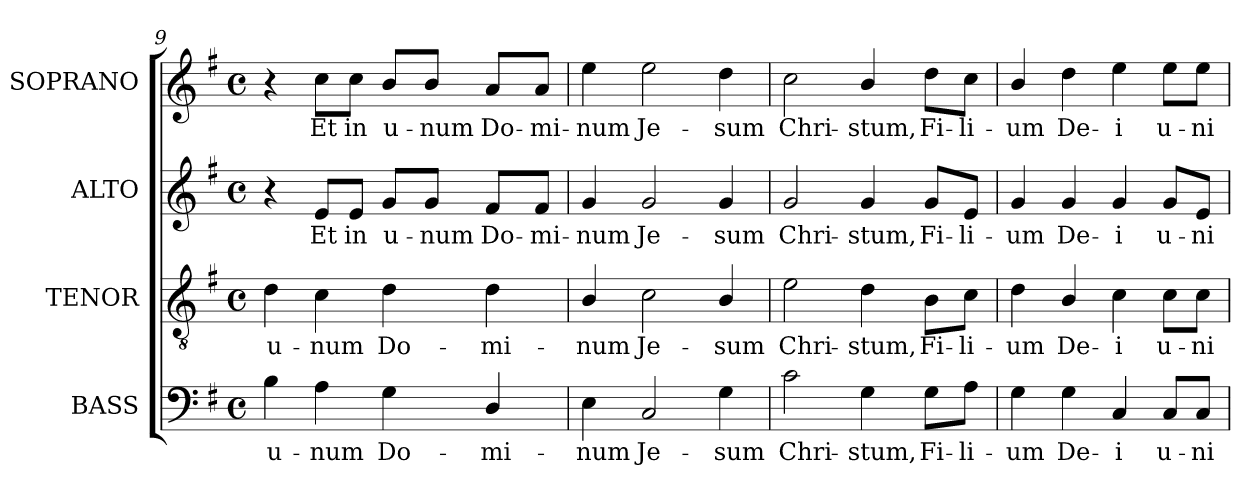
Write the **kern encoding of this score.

**kern	**text	**kern	**text	**kern	**text	**kern	**text
*part4	*part4	*part3	*part3	*part2	*part2	*part1	*part1
*staff4	*staff4	*staff3	*staff3	*staff2	*staff2	*staff1	*staff1
*I"BASS	*	*I"TENOR	*	*I"ALTO	*	*I"SOPRANO	*
*I'B.	*	*I'T.	*	*I'A.	*	*I'S.	*
*clefF4	*	*clefGv2	*	*clefG2	*	*clefG2	*
*	*	*ITrd7c12	*	*	*	*	*
*k[f#]	*	*k[f#]	*	*k[f#]	*	*k[f#]	*
*G:	*	*G:	*	*G:	*	*G:	*
*M4/4	*	*M4/4	*	*M4/4	*	*M4/4	*
*met(c)	*	*met(c)	*	*met(c)	*	*met(c)	*
=9	=9	=9	=9	=9	=9	=9	=9
!	!LO:LY:b:color=#000000	!	!	!	!	!	!
!	!	!	!LO:LY:b:color=#000000	!	!	!	!
4Bi\	u-	4Di\	u-	4r	.	4r	.
!	!LO:LY:b:color=#000000	!	!	!	!	!	!
!	!	!	!LO:LY:b:color=#000000	!	!	!	!
!	!	!	!	!	!LO:LY:b:color=#000000	!	!
!	!	!	!	!	!	!	!LO:LY:b:color=#000000
4Ai\	-num	4Ci\	-num	8ei/L	Et	8cci\L	Et
!	!	!	!	!	!LO:LY:b:color=#000000	!	!
!	!	!	!	!	!	!	!LO:LY:b:color=#000000
.	.	.	.	8ei/J	in	8cci\J	in
!	!LO:LY:b:color=#000000	!	!	!	!	!	!
!	!	!	!LO:LY:b:color=#000000	!	!	!	!
!	!	!	!	!	!LO:LY:b:color=#000000	!	!
!	!	!	!	!	!	!	!LO:LY:b:color=#000000
4Gi\	Do-	4Di\	Do-	8gi/L	u-	8bi/L	u-
!	!	!	!	!	!LO:LY:b:color=#000000	!	!
!	!	!	!	!	!	!	!LO:LY:b:color=#000000
.	.	.	.	8gi/J	-num	8bi/J	-num
!	!LO:LY:b:color=#000000	!	!	!	!	!	!
!	!	!	!LO:LY:b:color=#000000	!	!	!	!
!	!	!	!	!	!LO:LY:b:color=#000000	!	!
!	!	!	!	!	!	!	!LO:LY:b:color=#000000
4Di/	-mi-	4Di\	-mi-	8f#i/L	Do-	8ai/L	Do-
!	!	!	!	!	!LO:LY:b:color=#000000	!	!
!	!	!	!	!	!	!	!LO:LY:b:color=#000000
.	.	.	.	8f#i/J	-mi-	8ai/J	-mi-
=10	=10	=10	=10	=10	=10	=10	=10
!	!LO:LY:b:color=#000000	!	!	!	!	!	!
!	!	!	!LO:LY:b:color=#000000	!	!	!	!
!	!	!	!	!	!LO:LY:b:color=#000000	!	!
!	!	!	!	!	!	!	!LO:LY:b:color=#000000
4Ei\	-num	4BBi/	-num	4gi/	-num	4eei\	-num
!	!LO:LY:b:color=#000000	!	!	!	!	!	!
!	!	!	!LO:LY:b:color=#000000	!	!	!	!
!	!	!	!	!	!LO:LY:b:color=#000000	!	!
!	!	!	!	!	!	!	!LO:LY:b:color=#000000
2Ci/	Je-	2Ci\	Je-	2gi/	Je-	2eei\	Je-
!	!LO:LY:b:color=#000000	!	!	!	!	!	!
!	!	!	!LO:LY:b:color=#000000	!	!	!	!
!	!	!	!	!	!LO:LY:b:color=#000000	!	!
!	!	!	!	!	!	!	!LO:LY:b:color=#000000
4Gi\	-sum	4BBi/	-sum	4gi/	-sum	4ddi\	-sum
!!LO:LB:g=z
=11	=11	=11	=11	=11	=11	=11	=11
!	!LO:LY:b:color=#000000	!	!	!	!	!	!
!	!	!	!LO:LY:b:color=#000000	!	!	!	!
!	!	!	!	!	!LO:LY:b:color=#000000	!	!
!	!	!	!	!	!	!	!LO:LY:b:color=#000000
2ci\	Chri-	2Ei\	Chri-	2gi/	Chri-	2cci\	Chri-
!	!LO:LY:b:color=#000000	!	!	!	!	!	!
!	!	!	!LO:LY:b:color=#000000	!	!	!	!
!	!	!	!	!	!LO:LY:b:color=#000000	!	!
!	!	!	!	!	!	!	!LO:LY:b:color=#000000
4Gi\	-stum,	4Di\	-stum,	4gi/	-stum,	4bi/	-stum,
!	!LO:LY:b:color=#000000	!	!	!	!	!	!
!	!	!	!LO:LY:b:color=#000000	!	!	!	!
!	!	!	!	!	!LO:LY:b:color=#000000	!	!
!	!	!	!	!	!	!	!LO:LY:b:color=#000000
8Gi\L	Fi-	8BBi\L	Fi-	8gi/L	Fi-	8ddi\L	Fi-
!	!LO:LY:b:color=#000000	!	!	!	!	!	!
!	!	!	!LO:LY:b:color=#000000	!	!	!	!
!	!	!	!	!	!LO:LY:b:color=#000000	!	!
!	!	!	!	!	!	!	!LO:LY:b:color=#000000
8Ai\J	-li-	8Ci\J	-li-	8ei/J	-li-	8cci\J	-li-
=12	=12	=12	=12	=12	=12	=12	=12
!	!LO:LY:b:color=#000000	!	!	!	!	!	!
!	!	!	!LO:LY:b:color=#000000	!	!	!	!
!	!	!	!	!	!LO:LY:b:color=#000000	!	!
!	!	!	!	!	!	!	!LO:LY:b:color=#000000
4Gi\	-um	4Di\	-um	4gi/	-um	4bi/	-um
!	!LO:LY:b:color=#000000	!	!	!	!	!	!
!	!	!	!LO:LY:b:color=#000000	!	!	!	!
!	!	!	!	!	!LO:LY:b:color=#000000	!	!
!	!	!	!	!	!	!	!LO:LY:b:color=#000000
4Gi\	De-	4BBi/	De-	4gi/	De-	4ddi\	De-
!	!LO:LY:b:color=#000000	!	!	!	!	!	!
!	!	!	!LO:LY:b:color=#000000	!	!	!	!
!	!	!	!	!	!LO:LY:b:color=#000000	!	!
!	!	!	!	!	!	!	!LO:LY:b:color=#000000
4Ci/	-i	4Ci\	-i	4gi/	-i	4eei\	-i
!	!LO:LY:b:color=#000000	!	!	!	!	!	!
!	!	!	!LO:LY:b:color=#000000	!	!	!	!
!	!	!	!	!	!LO:LY:b:color=#000000	!	!
!	!	!	!	!	!	!	!LO:LY:b:color=#000000
8Ci/L	u-	8Ci\L	u-	8gi/L	u-	8eei\L	u-
!	!LO:LY:b:color=#000000	!	!	!	!	!	!
!	!	!	!LO:LY:b:color=#000000	!	!	!	!
!	!	!	!	!	!LO:LY:b:color=#000000	!	!
!	!	!	!	!	!	!	!LO:LY:b:color=#000000
8Ci/J	-ni-	8Ci\J	-ni-	8ei/J	-ni-	8eei\J	-ni-
=	=	=	=	=	=	=	=
*-	*-	*-	*-	*-	*-	*-	*-
